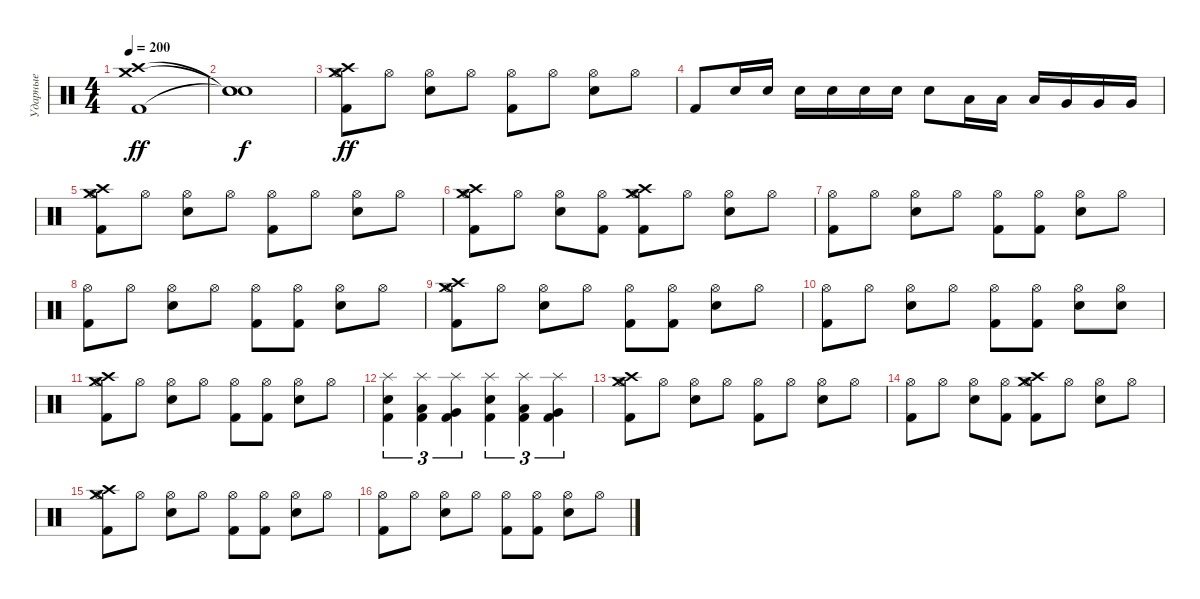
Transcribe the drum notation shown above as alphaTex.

\track ("Ударные" "Ударные") {instrument percussion}
\staff {score}
\articulation defaults
\ts (4 4)
\tempo 200
\clef neutral
\ks c
("Crash medium (hit)" "Crash high (hit)" "Kick (hit) 2").1{dy ff} |
("Snare (hit)"{t} "Snare (hit)"{t} "Snare (hit)"{t}).1{dy f} |
("Crash medium (hit)" "Crash high (hit)" "Hi-Hat (open)" "Kick (hit) 2").8{dy ff} "Hi-Hat (open)".8 ("Hi-Hat (open)" "Electric Snare (hit)").8 "Hi-Hat (open)".8 ("Hi-Hat (open)" "Kick (hit) 2").8 "Hi-Hat (open)".8 ("Hi-Hat (open)" "Electric Snare (hit)").8 "Hi-Hat (open)".8 |
"Kick (hit) 2".8 "Electric Snare (hit)".16 "Electric Snare (hit)".16 "Electric Snare (hit)".16 "Electric Snare (hit)".16 "Electric Snare (hit)".16 "Electric Snare (hit)".16 "Electric Snare (hit)".8 "Low Tom (hit)".16 "Low Tom (hit)".16 "Low Tom (hit)".16 "Very Low Tom (hit)".16 "Very Low Tom (hit)".16 "Very Low Tom (hit)".16 |
("Crash medium (hit)" "Crash high (hit)" "Hi-Hat (open)" "Kick (hit) 2").8 "Hi-Hat (open)".8 ("Hi-Hat (open)" "Electric Snare (hit)").8 "Hi-Hat (open)".8 ("Hi-Hat (open)" "Kick (hit) 2").8 "Hi-Hat (open)".8 ("Hi-Hat (open)" "Electric Snare (hit)").8 "Hi-Hat (open)".8 |
("Crash medium (hit)" "Crash high (hit)" "Hi-Hat (open)" "Kick (hit) 2").8 "Hi-Hat (open)".8 ("Hi-Hat (open)" "Electric Snare (hit)").8 ("Hi-Hat (open)" "Kick (hit) 2").8 ("Crash medium (hit)" "Crash high (hit)" "Hi-Hat (open)" "Kick (hit) 2").8 "Hi-Hat (open)".8 ("Hi-Hat (open)" "Electric Snare (hit)").8 "Hi-Hat (open)".8 |
("Hi-Hat (open)" "Kick (hit) 2").8 "Hi-Hat (open)".8 ("Hi-Hat (open)" "Electric Snare (hit)").8 "Hi-Hat (open)".8 ("Hi-Hat (open)" "Kick (hit) 2").8 ("Hi-Hat (open)" "Kick (hit) 2").8 ("Hi-Hat (open)" "Electric Snare (hit)").8 "Hi-Hat (open)".8 |
("Hi-Hat (open)" "Kick (hit) 2").8 "Hi-Hat (open)".8 ("Hi-Hat (open)" "Electric Snare (hit)").8 "Hi-Hat (open)".8 ("Hi-Hat (open)" "Kick (hit) 2").8 ("Hi-Hat (open)" "Kick (hit) 2").8 ("Hi-Hat (open)" "Electric Snare (hit)").8 "Hi-Hat (open)".8 |
("Crash medium (hit)" "Crash high (hit)" "Hi-Hat (open)" "Kick (hit) 2").8 "Hi-Hat (open)".8 ("Hi-Hat (open)" "Electric Snare (hit)").8 "Hi-Hat (open)".8 ("Hi-Hat (open)" "Kick (hit) 2").8 ("Hi-Hat (open)" "Kick (hit) 2").8 ("Hi-Hat (open)" "Electric Snare (hit)").8 "Hi-Hat (open)".8 |
("Hi-Hat (open)" "Kick (hit) 2").8 "Hi-Hat (open)".8 ("Hi-Hat (open)" "Electric Snare (hit)").8 "Hi-Hat (open)".8 ("Hi-Hat (open)" "Kick (hit) 2").8 ("Hi-Hat (open)" "Kick (hit) 2").8 ("Hi-Hat (open)" "Electric Snare (hit)").8 ("Hi-Hat (open)" "Electric Snare (hit)").8 |
("Crash high (hit)" "Crash medium (hit)" "Hi-Hat (open)" "Kick (hit) 2").8 "Hi-Hat (open)".8 ("Hi-Hat (open)" "Electric Snare (hit)").8 "Hi-Hat (open)".8 ("Hi-Hat (open)" "Kick (hit) 2").8 ("Hi-Hat (open)" "Kick (hit) 2").8 ("Hi-Hat (open)" "Electric Snare (hit)").8 "Hi-Hat (open)".8 |
("Splash (hit)" "Electric Snare (hit)" "Kick (hit) 2").4{tu (3 2)} ("Splash (hit)" "Low Tom (hit)" "Kick (hit) 2").4{tu (3 2)} ("Splash (hit)" "Very Low Tom (hit)" "Kick (hit) 2").4{tu (3 2)} ("Splash (hit)" "Electric Snare (hit)" "Kick (hit) 2").4{tu (3 2)} ("Splash (hit)" "Low Tom (hit)" "Kick (hit) 2").4{tu (3 2)} ("Splash (hit)" "Very Low Tom (hit)" "Kick (hit) 2").4{tu (3 2)} |
("Crash medium (hit)" "Crash high (hit)" "Hi-Hat (open)" "Kick (hit) 2").8 "Hi-Hat (open)".8 ("Hi-Hat (open)" "Electric Snare (hit)").8 "Hi-Hat (open)".8 ("Hi-Hat (open)" "Kick (hit) 2").8 "Hi-Hat (open)".8 ("Hi-Hat (open)" "Electric Snare (hit)").8 "Hi-Hat (open)".8 |
("Hi-Hat (open)" "Kick (hit) 2").8 "Hi-Hat (open)".8 ("Hi-Hat (open)" "Electric Snare (hit)").8 ("Hi-Hat (open)" "Kick (hit) 2").8 ("Crash medium (hit)" "Crash high (hit)" "Hi-Hat (open)" "Kick (hit) 2").8 "Hi-Hat (open)".8 ("Hi-Hat (open)" "Electric Snare (hit)").8 "Hi-Hat (open)".8 |
("Crash medium (hit)" "Crash high (hit)" "Hi-Hat (open)" "Kick (hit) 2").8 "Hi-Hat (open)".8 ("Hi-Hat (open)" "Electric Snare (hit)").8 "Hi-Hat (open)".8 ("Hi-Hat (open)" "Kick (hit) 2").8 ("Hi-Hat (open)" "Kick (hit) 2").8 ("Hi-Hat (open)" "Electric Snare (hit)").8 "Hi-Hat (open)".8 |
("Hi-Hat (open)" "Kick (hit) 2").8 "Hi-Hat (open)".8 ("Hi-Hat (open)" "Electric Snare (hit)").8 "Hi-Hat (open)".8 ("Hi-Hat (open)" "Kick (hit) 2").8 ("Hi-Hat (open)" "Kick (hit) 2").8 ("Hi-Hat (open)" "Electric Snare (hit)").8 "Hi-Hat (open)".8
